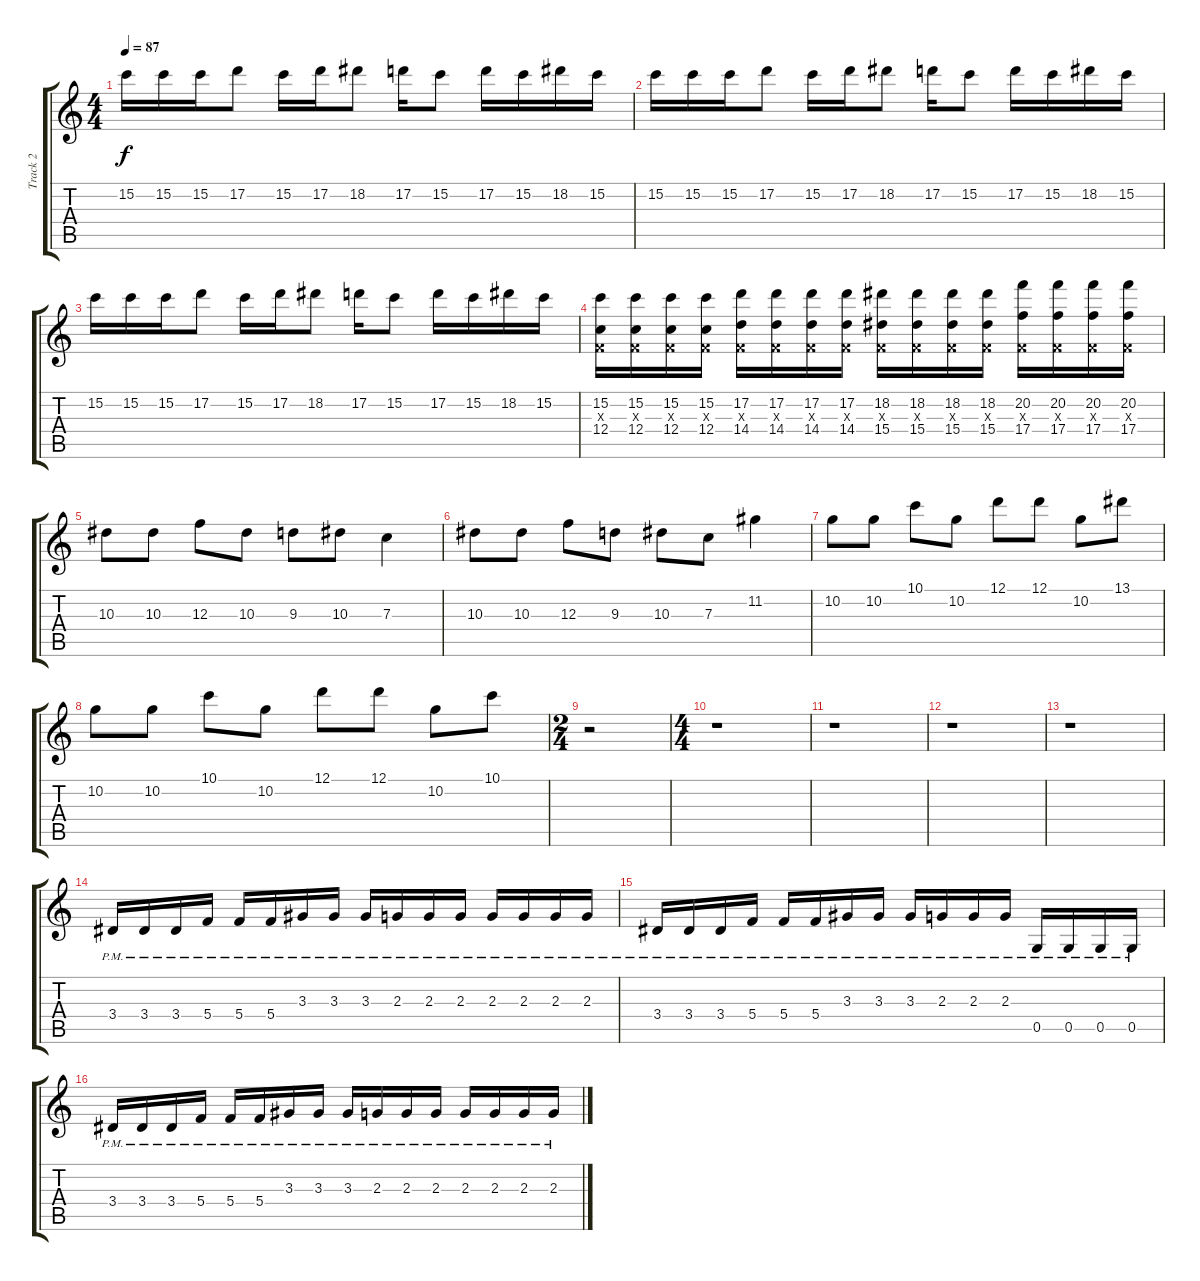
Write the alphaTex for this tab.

\track ("Track 2" "Track 2") {instrument distortionguitar}
\staff {score tabs}
\tuning (D4 A3 F3 C3 G2 C2) {hide}
\ts (4 4)
\tempo 87
\clef g2
\ks c
15.2.16{dy f instrument distortionguitar} 15.2.16 15.2.16 17.2.8 15.2.16 17.2.16 18.2.8 17.2.16 15.2.8 17.2.16 15.2.16 18.2.16 15.2.16 |
15.2.16 15.2.16 15.2.16 17.2.8 15.2.16 17.2.16 18.2.8 17.2.16 15.2.8 17.2.16 15.2.16 18.2.16 15.2.16 |
15.2.16 15.2.16 15.2.16 17.2.8 15.2.16 17.2.16 18.2.8 17.2.16 15.2.8 17.2.16 15.2.16 18.2.16 15.2.16 |
(15.2 0.3{x} 12.4).16 (15.2 0.3{x} 12.4).16 (15.2 0.3{x} 12.4).16 (15.2 0.3{x} 12.4).16 (17.2 0.3{x} 14.4).16 (17.2 0.3{x} 14.4).16 (17.2 0.3{x} 14.4).16 (17.2 0.3{x} 14.4).16 (18.2 0.3{x} 15.4).16 (18.2 0.3{x} 15.4).16 (18.2 0.3{x} 15.4).16 (18.2 0.3{x} 15.4).16 (20.2 0.3{x} 17.4).16 (20.2 0.3{x} 17.4).16 (20.2 0.3{x} 17.4).16 (20.2 0.3{x} 17.4).16 |
10.3.8 10.3.8 12.3.8 10.3.8 9.3.8 10.3.8 7.3.4 |
10.3.8 10.3.8 12.3.8 9.3.8 10.3.8 7.3.8 11.2.4 |
10.2.8 10.2.8 10.1.8 10.2.8 12.1.8 12.1.8 10.2.8 13.1.8 |
10.2.8 10.2.8 10.1.8 10.2.8 12.1.8 12.1.8 10.2.8 10.1.8 |
\ts (2 4)
r.2 |
\ts (4 4)
r.1 |
r.1 |
r.1 |
r.1 |
3.4{pm}.16{instrument electricguitarmuted} 3.4{pm}.16 3.4{pm}.16 5.4{pm}.16 5.4{pm}.16 5.4{pm}.16 3.3{pm}.16 3.3{pm}.16 3.3{pm}.16 2.3{pm}.16 2.3{pm}.16 2.3{pm}.16 2.3{pm}.16 2.3{pm}.16 2.3{pm}.16 2.3{pm}.16 |
3.4{pm}.16 3.4{pm}.16 3.4{pm}.16 5.4{pm}.16 5.4{pm}.16 5.4{pm}.16 3.3{pm}.16 3.3{pm}.16 3.3{pm}.16 2.3{pm}.16 2.3{pm}.16 2.3{pm}.16 0.5{pm}.16 0.5{pm}.16 0.5{pm}.16 0.5{pm}.16 |
3.4{pm}.16 3.4{pm}.16 3.4{pm}.16 5.4{pm}.16 5.4{pm}.16 5.4{pm}.16 3.3{pm}.16 3.3{pm}.16 3.3{pm}.16 2.3{pm}.16 2.3{pm}.16 2.3{pm}.16 2.3{pm}.16 2.3{pm}.16 2.3{pm}.16 2.3{pm}.16
